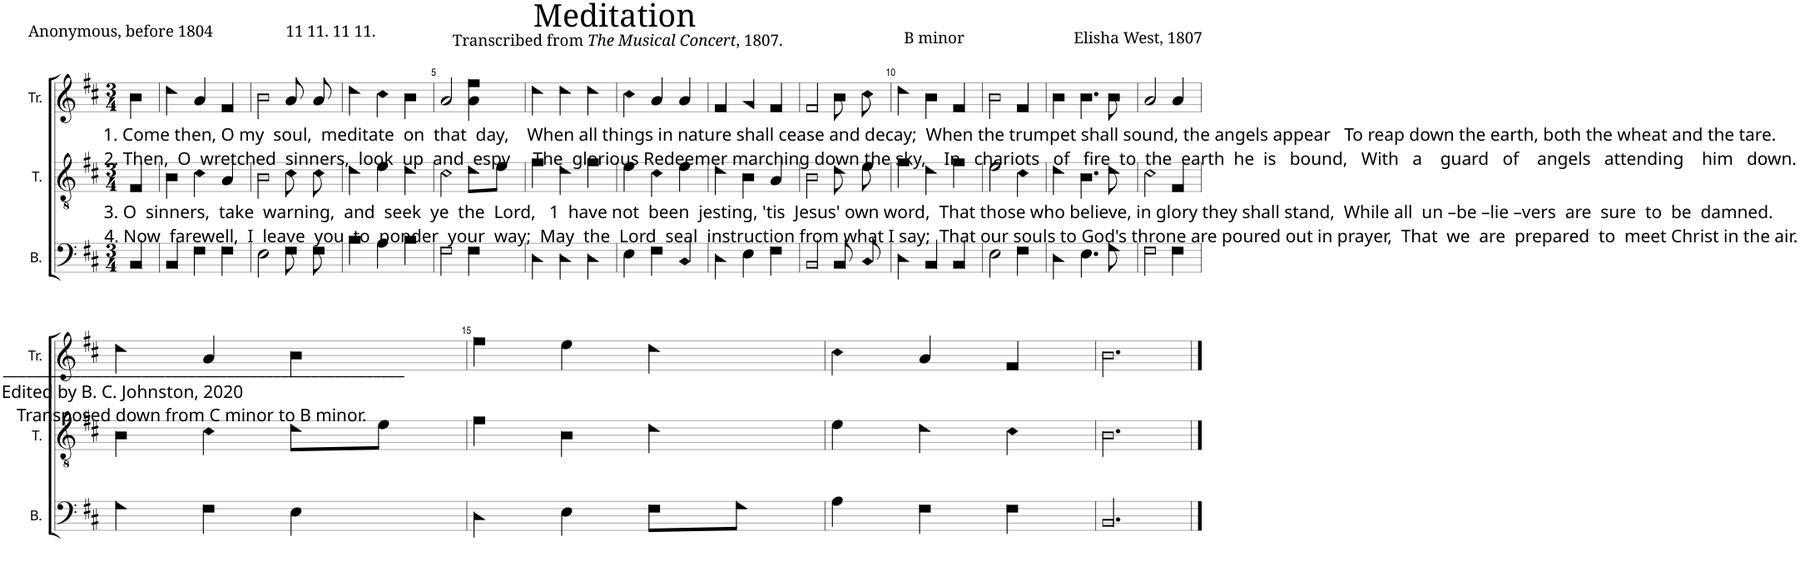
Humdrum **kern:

**kern	**kern	**kern
*part3	*part2	*part1
*staff3	*staff2	*staff1
*I"B.	*I"T.	*I"Tr.
*I'B.	*I'T.	*I'Tr.
*clefF4	*clefGv2	*clefG2
*k[f#c#]	*k[f#c#]	*k[f#c#]
*M3/4	*M3/4	*M3/4
=1	=1	=1
!	!	!LO:TX:b:t=1. Come then, O my  soul,  meditate  on  that  day,    When all things in nature shall cease and decay;  When the trumpet shall sound, the angels appear   To reap down the earth, both the wheat and the tare.
!	!	!LO:TX:b:t=2. Then,  O  wretched  sinners,  look  up  and  espy     The  glorious Redeemer marching down the sky,    In   chariots   of   fire  to  the  earth  he  is   bound,   With   a    guard   of    angels   attending    him   down.
!	!LO:TX:b:t=3. O  sinners,  take  warning,  and  seek  ye  the  Lord,   1  have not  been  jesting, 'tis  Jesus' own word,  That those who believe, in glory they shall stand,  While all  un –be –lie –vers  are  sure  to  be  damned.	!
!	!LO:TX:b:t=4. Now  farewell,  I  leave  you  to  ponder  your  way;  May  the  Lord  seal  instruction from what I say;  That our souls to God's throne are poured out in prayer,  That  we  are  prepared  to  meet Christ in the air.	!
!LO:TX:b:t=____________________________________________________	!	!
!LO:TX:b:t=Edited by B. C. Johnston, 2020	!	!
!LO:TX:b:t=Transposed down from C minor to B minor.	!	!
4BB!/	4F#!/	4b!\
=2	=2	=2
4BB!/	4B!\	4dd!\
4F#!\	4c#!\	4a!/
4F#!\	4A!/	4f#!/
=3	=3	=3
2E!\	2B!\	2b!\
8F#!\	8c#!\	8a!/L
8F#!\	8c#!\	8a!/J
=4	=4	=4
4B!\	4d!\	4dd!\
4A!\	4e!\	4cc#!\
4B!\	4d!\	4b!\
=5	=5	=5
2F#!\	2c#!\	2a!/
4F#!\	8d!\L	4a!\ 4ff#!\
.	8e!\J	.
=6	=6	=6
4D!\	4f#!\	4dd!\
4D!\	4d!\	4dd!\
4D!\	4f#!\	4dd!\
=7	=7	=7
4E!\	4e!\	4cc#!\
4F#!\	4c#!\	4a!/
4C#!/	4e!\	4a!/
=8	=8	=8
4D!\	4d!\	4f#!/
4E!\	4B!\	4g!/
4F#!\	4A!/	4f#!/
=9	=9	=9
2BB!/	2B!\	2f#!/
8BB!/	8d!\	8b!\L
8C#!/	8e!\	8cc#!\J
=10	=10	=10
4D!\	4f#!\	4dd!\
4BB!/	4d!\	4b!\
4BB!/	4f#!\	4f#!/
=11	=11	=11
2E!\	2e!\	2b!\
4F#!\	4c#!\	4f#!/
=12	=12	=12
4D!\	4d!\	4b!\
4.E!\	4.B!\	4.b!\
8G!\	8d!\	8b!\
=13	=13	=13
2F#!\	2c#!\	2a!/
4F#!\	4F#!/	4a!/
!!LO:LB:g=z
=14	=14	=14
4G!\	4B!\	4dd!\
4F#!\	4c#!\	4a!/
4E!\	8d!\L	4b!\
.	8e!\J	.
=15	=15	=15
4D!\	4f#!\	4ff#!\
4E!\	4B!\	4ee!\
8F#!\L	4d!\	4dd!\
8G!\J	.	.
=16	=16	=16
4A!\	4e!\	4cc#!\
4F#!\	4d!\	4a!/
4F#!\	4c#!\	4f#!/
=17	=17	=17
2.BB!/	2.B!\	2.b!\
==	==	==
*-	*-	*-
